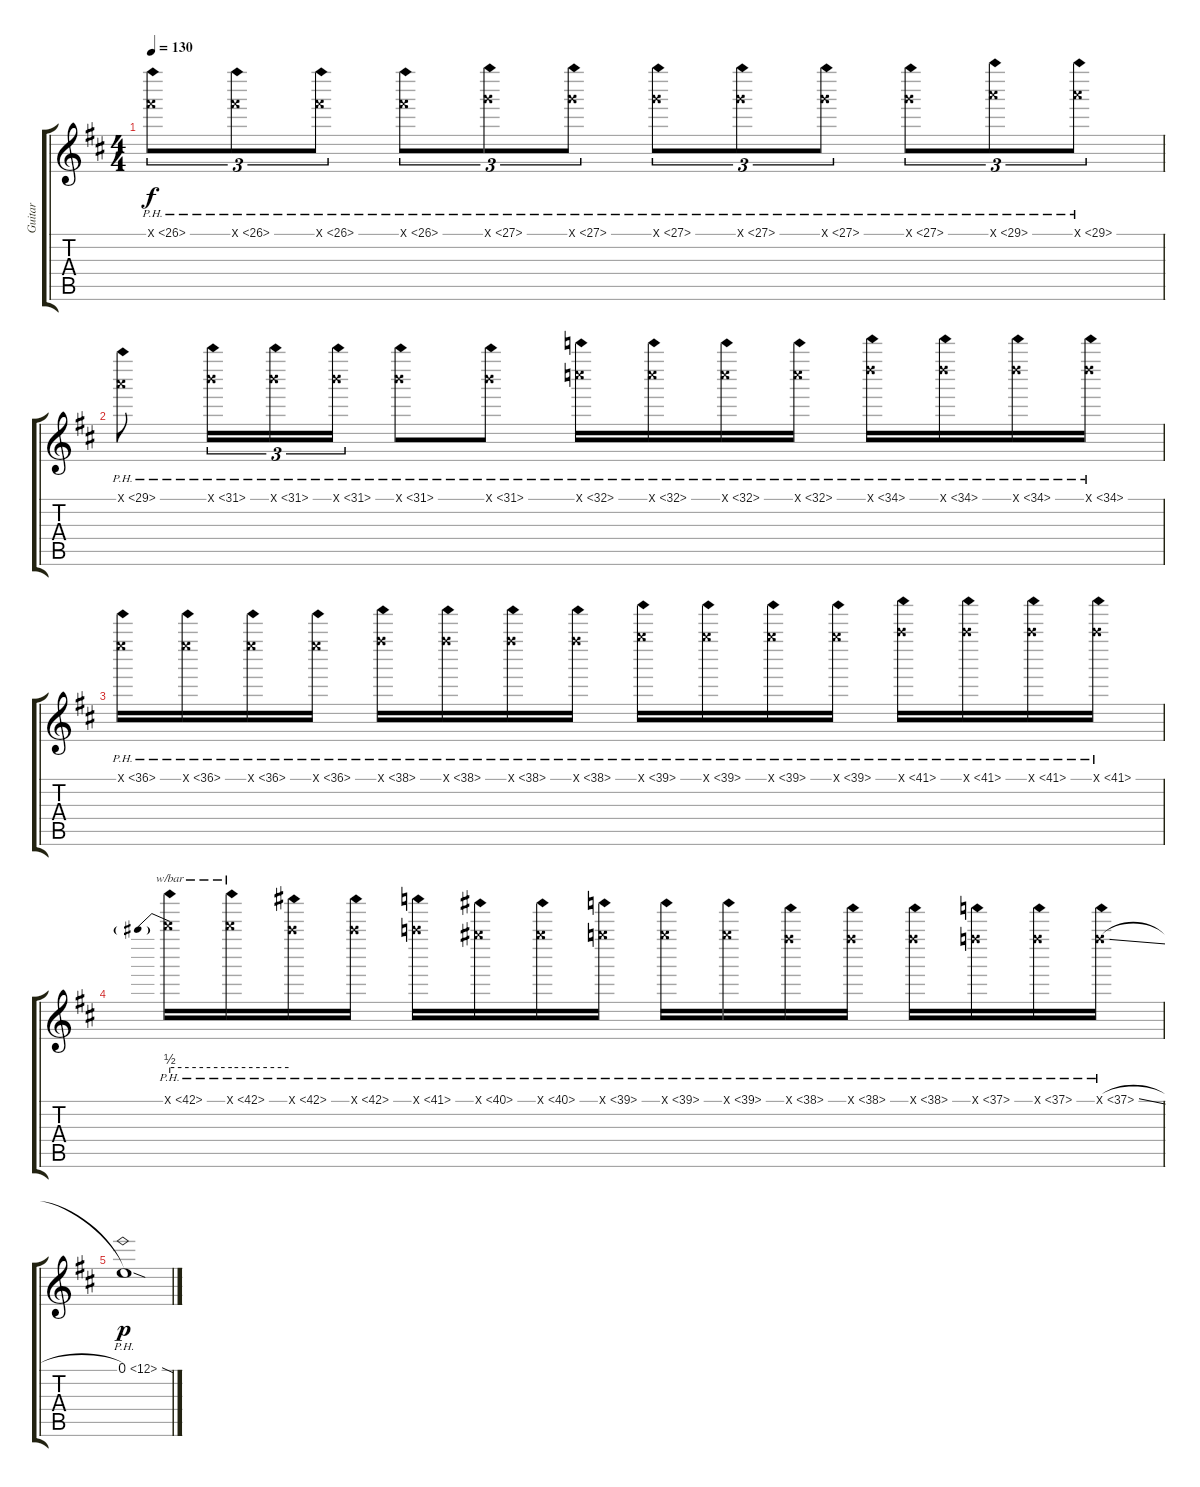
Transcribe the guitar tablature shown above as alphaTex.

\track ("Guitar" "Guitar") {instrument electricguitarjazz}
\staff {score tabs}
\tuning (E4 B3 G3 D3 A2 E2) {hide}
\ts (4 4)
\tempo 130
\clef g2
\ks d
14.1{ph 12 x}.8{tu (3 2) dy f} 14.1{ph 12 x}.8{tu (3 2)} 14.1{ph 12 x}.8{tu (3 2)} 14.1{ph 12 x}.8{tu (3 2)} 15.1{ph 12 x}.8{tu (3 2)} 15.1{ph 12 x}.8{tu (3 2)} 15.1{ph 12 x}.8{tu (3 2)} 15.1{ph 12 x}.8{tu (3 2)} 15.1{ph 12 x}.8{tu (3 2)} 15.1{ph 12 x}.8{tu (3 2)} 17.1{ph 12 x}.8{tu (3 2)} 17.1{ph 12 x}.8{tu (3 2)} |
17.1{ph 12 x}.8 19.1{ph 12 x}.16{tu (3 2)} 19.1{ph 12 x}.16{tu (3 2)} 19.1{ph 12 x}.16{tu (3 2)} 19.1{ph 12 x}.8 19.1{ph 12 x}.8 20.1{ph 12 x}.16 20.1{ph 12 x}.16 20.1{ph 12 x}.16 20.1{ph 12 x}.16 22.1{ph 12 x}.16 22.1{ph 12 x}.16 22.1{ph 12 x}.16 22.1{ph 12 x}.16 |
24.1{ph 12 x}.16 24.1{ph 12 x}.16 24.1{ph 12 x}.16 24.1{ph 12 x}.16 26.1{ph 12 x}.16 26.1{ph 12 x}.16 26.1{ph 12 x}.16 26.1{ph 12 x}.16 27.1{ph 12 x}.16 27.1{ph 12 x}.16 27.1{ph 12 x}.16 27.1{ph 12 x}.16 29.1{ph 12 x}.16 29.1{ph 12 x}.16 29.1{ph 12 x}.16 29.1{ph 12 x}.16 |
30.1{ph 12 x}.16{tbe (predive default 0 2 60 2)} 30.1{ph 12 x}.16{tbe (hold default 0 2 60 2)} 30.1{ph 12 x}.16 30.1{ph 12 x}.16 29.1{ph 12 x}.16 28.1{ph 12 x}.16 28.1{ph 12 x}.16 27.1{ph 12 x}.16 27.1{ph 12 x}.16 27.1{ph 12 x}.16 26.1{ph 12 x}.16 26.1{ph 12 x}.16 26.1{ph 12 x}.16 25.1{ph 12 x}.16 25.1{ph 12 x}.16 25.1{ph 12 sl x}.16 |
0.1{ph 12 sod}.1{dy p}
